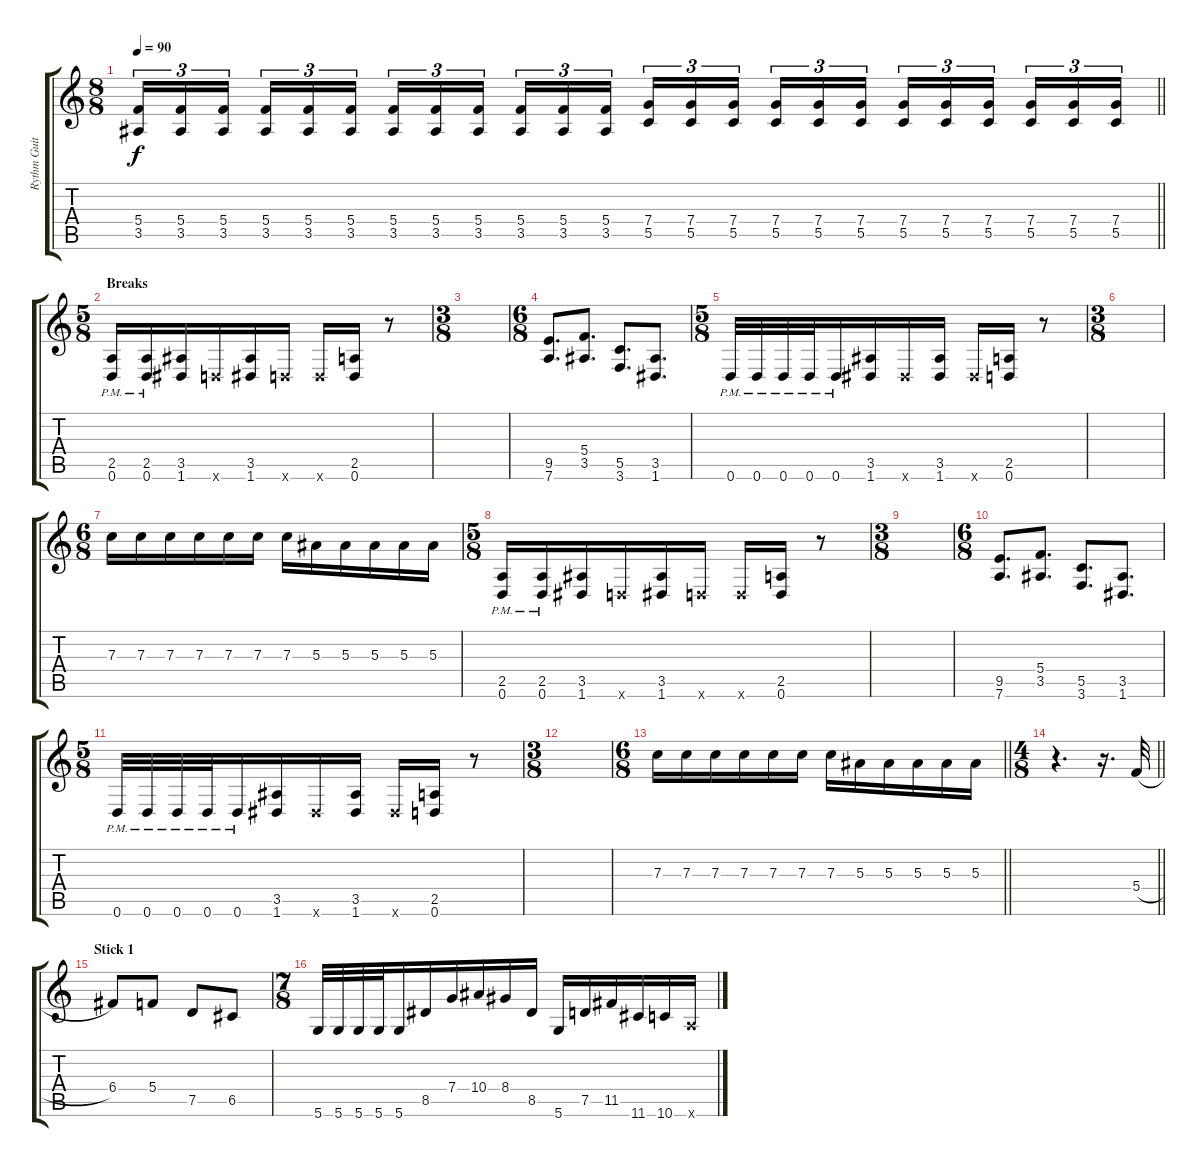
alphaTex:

\track ("Rythm Guitar" "Rythm Guit") {instrument distortionguitar}
\staff {score tabs}
\tuning (D4 A3 F3 C3 G2 D2) {hide}
\ts (8 8)
\tempo 90
\clef g2
\barLineRight lightlight
\ks c
(5.4 3.5).16{tu (3 2) dy f} (5.4 3.5).16{tu (3 2)} (5.4 3.5).16{tu (3 2)} (5.4 3.5).16{tu (3 2)} (5.4 3.5).16{tu (3 2)} (5.4 3.5).16{tu (3 2)} (5.4 3.5).16{tu (3 2)} (5.4 3.5).16{tu (3 2)} (5.4 3.5).16{tu (3 2)} (5.4 3.5).16{tu (3 2)} (5.4 3.5).16{tu (3 2)} (5.4 3.5).16{tu (3 2)} (7.4 5.5).16{tu (3 2)} (7.4 5.5).16{tu (3 2)} (7.4 5.5).16{tu (3 2)} (7.4 5.5).16{tu (3 2)} (7.4 5.5).16{tu (3 2)} (7.4 5.5).16{tu (3 2)} (7.4 5.5).16{tu (3 2)} (7.4 5.5).16{tu (3 2)} (7.4 5.5).16{tu (3 2)} (7.4 5.5).16{tu (3 2)} (7.4 5.5).16{tu (3 2)} (7.4 5.5).16{tu (3 2)} |
\ts (5 8)
\section ("" "Breaks")
(2.5{pm} 0.6{pm}).16 (2.5{pm} 0.6{pm}).16 (3.5 1.6).16 0.6{x}.16 (3.5 1.6).16 0.6{x}.16 0.6{x}.16 (2.5 0.6).16 r.8 |
\ts (3 8)
|
\ts (6 8)
(9.5 7.6).8{d} (5.4 3.5).8{d} (5.5 3.6).8{d} (3.5 1.6).8{d} |
\ts (5 8)
0.6{pm}.32 0.6{pm}.32 0.6{pm}.32 0.6{pm}.32 0.6{pm}.16 (3.5 1.6).16 1.6{x}.16 (3.5 1.6).16 1.6{x}.16 (2.5 0.6).16 r.8 |
\ts (3 8)
|
\ts (6 8)
7.3.16 7.3.16 7.3.16 7.3.16 7.3.16 7.3.16 7.3.16 5.3.16 5.3.16 5.3.16 5.3.16 5.3.16 |
\ts (5 8)
(2.5{pm} 0.6{pm}).16 (2.5{pm} 0.6{pm}).16 (3.5 1.6).16 0.6{x}.16 (3.5 1.6).16 0.6{x}.16 0.6{x}.16 (2.5 0.6).16 r.8 |
\ts (3 8)
|
\ts (6 8)
(9.5 7.6).8{d} (5.4 3.5).8{d} (5.5 3.6).8{d} (3.5 1.6).8{d} |
\ts (5 8)
0.6{pm}.32 0.6{pm}.32 0.6{pm}.32 0.6{pm}.32 0.6{pm}.16 (3.5 1.6).16 1.6{x}.16 (3.5 1.6).16 1.6{x}.16 (2.5 0.6).16 r.8 |
\ts (3 8)
|
\ts (6 8)
\barLineRight lightlight
7.3.16 7.3.16 7.3.16 7.3.16 7.3.16 7.3.16 7.3.16 5.3.16 5.3.16 5.3.16 5.3.16 5.3.16 |
\ts (4 8)
\barLineRight lightlight
r.4{d} r.16{d} 5.4{h}.32 |
\section ("" "Stick 1")
6.4.8 5.4.8 7.5.8 6.5.8 |
\ts (7 8)
5.6.32 5.6.32 5.6.32 5.6.32 5.6.16 8.5.16 7.4.16 10.4.16 8.4.16 8.5.16 5.6.16 7.5.16 11.5.16 11.6.16 10.6.16 7.6{x}.16
